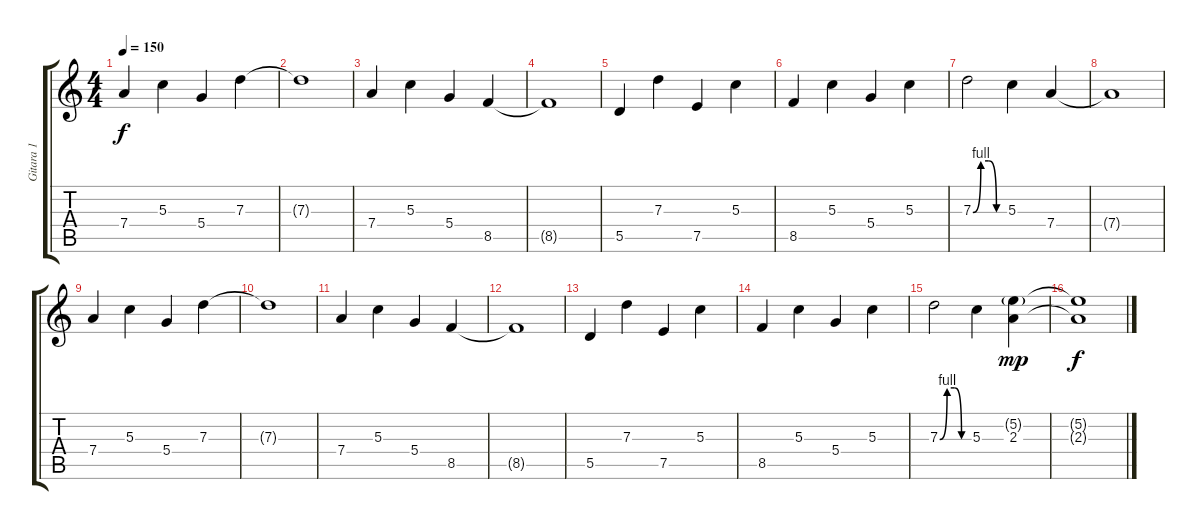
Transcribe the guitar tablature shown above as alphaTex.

\track ("Gitara 1" "Gitara 1") {instrument distortionguitar}
\staff {score tabs}
\tuning (E4 B3 G3 D3 A2 E2) {hide}
\ts (4 4)
\tempo 150
\clef g2
\ks c
7.4.4{dy f} 5.3.4 5.4.4 7.3.4 |
7.3{t}.1 |
7.4.4 5.3.4 5.4.4 8.5.4 |
8.5{t}.1 |
5.5.4 7.3.4 7.5.4 5.3.4 |
8.5.4 5.3.4 5.4.4 5.3.4 |
7.3{be (custom 0 0 15 4 30 4 45 0 60 0)}.2 5.3.4 7.4.4 |
7.4{t}.1 |
7.4.4 5.3.4 5.4.4 7.3.4 |
7.3{t}.1 |
7.4.4 5.3.4 5.4.4 8.5.4 |
8.5{t}.1 |
5.5.4 7.3.4 7.5.4 5.3.4 |
8.5.4 5.3.4 5.4.4 5.3.4 |
7.3{be (custom 0 0 15 4 30 4 45 0 60 0)}.2 5.3.4 (5.2{g} 2.3).4{dy mp} |
(5.2{t} 2.3{t}).1{dy f}
